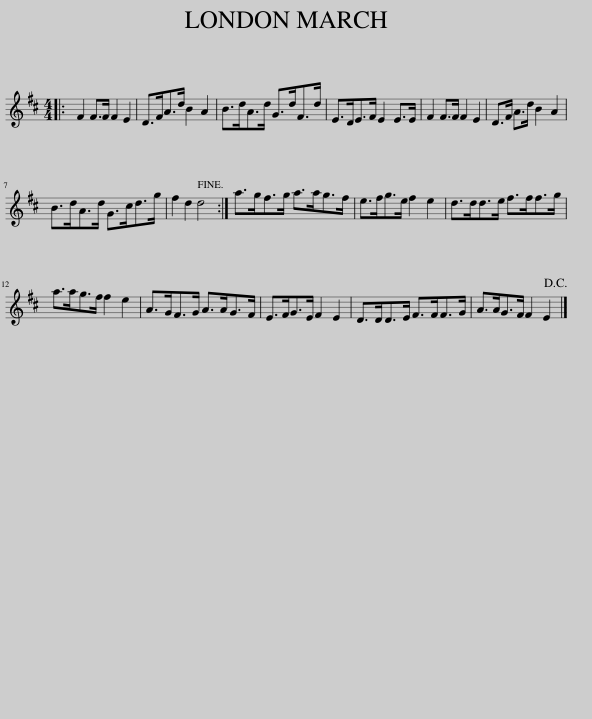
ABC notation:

X:1
L:1/8
M:4/4
I:linebreak $
K:D
V:1 treble
V:1
|: F2 F>F F2 E2 | D>FA>d B2 A2 | B>dA>d G>dF>d | E>DE>F E2 E>E | F2 F>F F2 E2 | %5
 D>F A>d B2 A2 |$ B>dA>d G>cd>g | f2 d2 d4 :| a>gf>g a>ag>f | e>fg>e f2 e2 | %10
 d>dd>e f>ff>g |$ a>ag>f f2 e2 | A>GF>G A>AG>F | E>FG>E F2 E2 | D>DD>E F>FF>G | %15
 A>AG>F F2 E2!D.C.! |] %16
